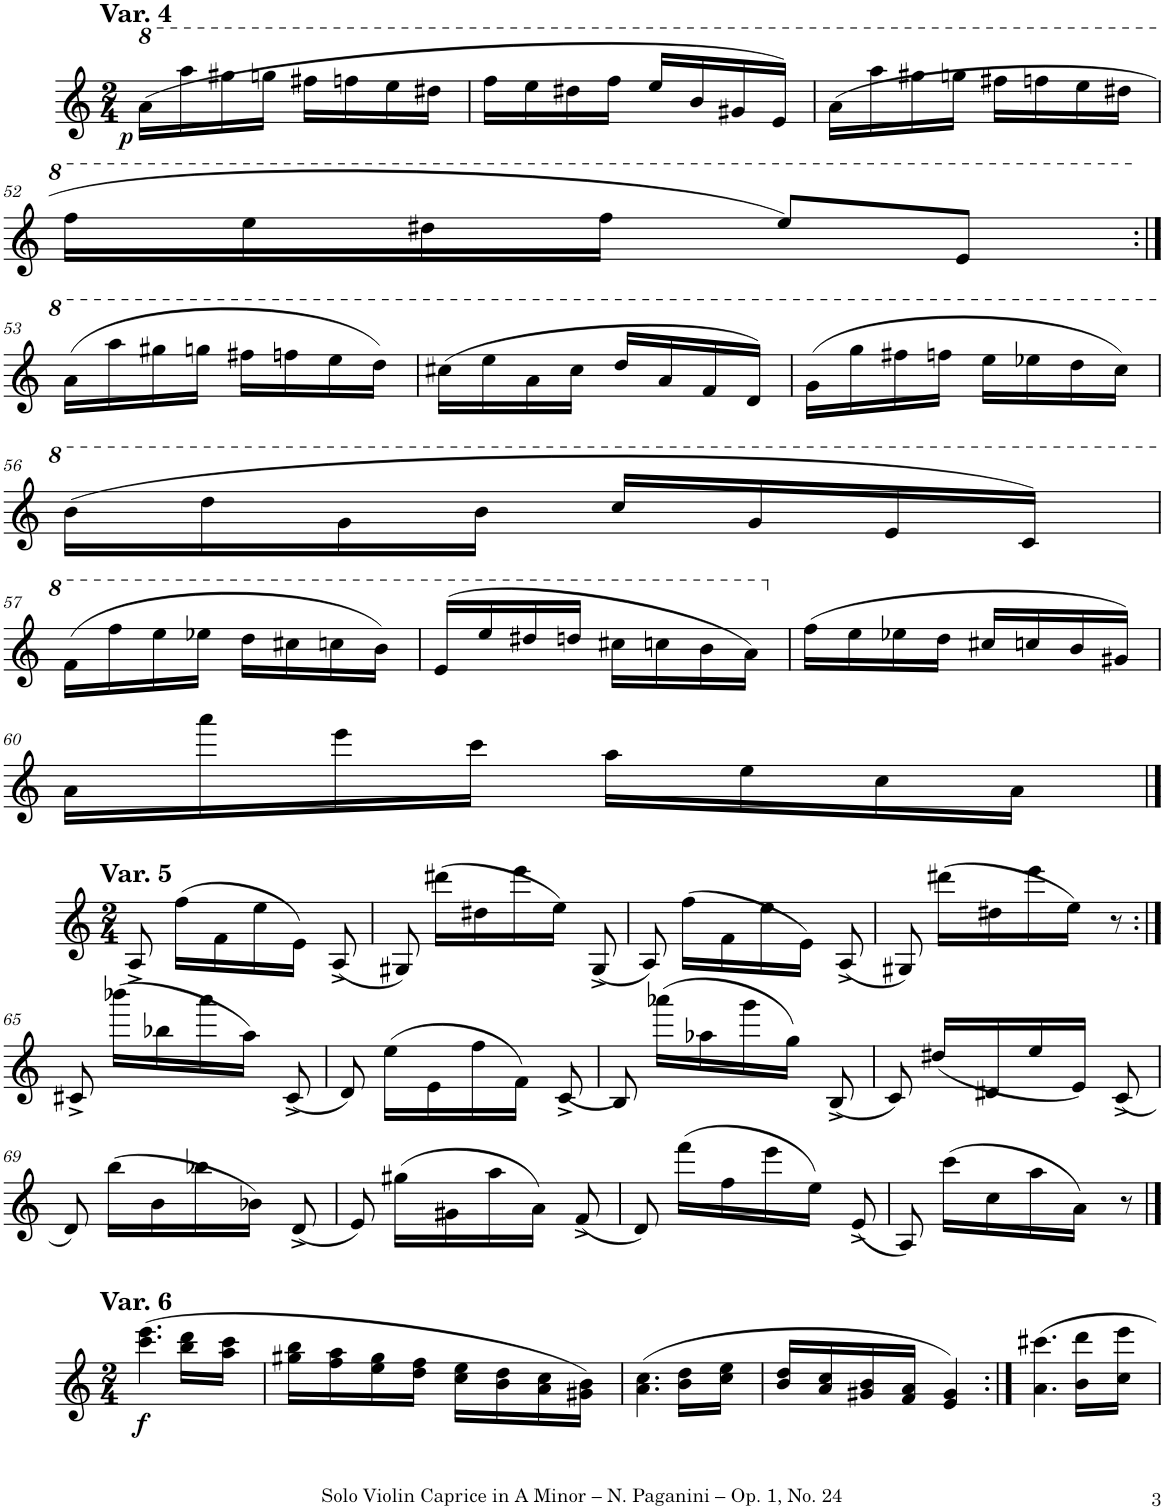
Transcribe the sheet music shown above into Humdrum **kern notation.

**kern	**dynam
*part1	*part1
*staff1	*staff1
*I"Violin	*
*I'Vln.	*
!!LO:PB:g=z
*clefG2	*
*k[]	*
*M2/4	*
*8va	*
=49	=49
!LO:TX:a:B:t=Var. 4	!
!	!LO:DY:b
(16aa\LL	p
16aaa\	.
16ggg#X\	.
16gggn\JJ	.
16fff#X\LL	.
16fffn\	.
16eee\	.
16ddd#X\JJ	.
=50	=50
16fff\LL	.
16eee\	.
16ddd#X\	.
16fff\JJ	.
16eee/LL	.
16bb/	.
16gg#X/	.
16ee/JJ)	.
=51	=51
(16aa\LL	.
16aaa\	.
16ggg#X\	.
16gggn\JJ	.
16fff#X\LL	.
16fffn\	.
16eee\	.
16ddd#X\JJ	.
!!LO:LB:g=z
=52	=52
16fff\LL	.
16eee\	.
16ddd#X\	.
16fff\JJ	.
8eee/L)	.
8ee/J	.
!!LO:LB:g=z
=53:|!	=53:|!
(16aa\LL	.
16aaa\	.
16ggg#X\	.
16gggn\JJ	.
16fff#X\LL	.
16fffn\	.
16eee\	.
16ddd\JJ)	.
=54	=54
(16ccc#X\LL	.
16eee\	.
16aa\	.
16ccc#\JJ	.
16ddd/LL	.
16aa/	.
16ff/	.
16dd/JJ)	.
=55	=55
(16gg\LL	.
16ggg\	.
16fff#X\	.
16fffn\JJ	.
16eee\LL	.
16eee-X\	.
16ddd\	.
16ccc\JJ)	.
!!LO:LB:g=z
=56	=56
(16bb\LL	.
16ddd\	.
16gg\	.
16bb\JJ	.
16ccc/LL	.
16gg/	.
16ee/	.
16cc/JJ)	.
!!LO:LB:g=z
=57	=57
(16ff\LL	.
16fff\	.
16eee\	.
16eee-X\JJ	.
16ddd\LL	.
16ccc#X\	.
16cccn\	.
16bb\JJ)	.
=58	=58
(16ee/LL	.
16eee/	.
16ddd#X/	.
16dddn/JJ	.
16ccc#X\LL	.
16cccn\	.
16bb\	.
16aa\JJ)	.
=59	=59
*X8va	*
(16ff\LL	.
16ee\	.
16ee-X\	.
16dd\JJ	.
16cc#X/LL	.
16ccn/	.
16b/	.
16g#X/JJ)	.
!!LO:LB:g=z
=60	=60
16a\LL	.
16aaa\	.
16eee\	.
16ccc\JJ	.
16aa\LL	.
16ee\	.
16cc\	.
16a\JJ	.
!!LO:LB:g=z
==61	==61
*M2/4	*
!LO:TX:a:B:t=Var. 5	!
8A^/	.
(16ff\LL	.
16f\	.
16ee\	.
16e\JJ)	.
(8A^/	.
=62	=62
8G#X/)	.
(16ddd#X\LL	.
16dd#X\	.
16eee\	.
16ee\JJ)	.
(8G#^/	.
=63	=63
8A/)	.
(16ff\LL	.
16f\	.
16ee\	.
16e\JJ)	.
(8A^/	.
=64	=64
8G#X/)	.
(16ddd#X\LL	.
16dd#X\	.
16eee\	.
16ee\JJ)	.
8r	.
!!LO:LB:g=z
=65:|!	=65:|!
8c#X^/	.
(16bbb-X\LL	.
16bb-X\	.
16aaa\	.
16aa\JJ)	.
(8c#^/	.
=66	=66
8d/)	.
(16ee\LL	.
16e\	.
16ff\	.
16f\JJ)	.
(8c^/	.
=67	=67
8B/)	.
(16aaa-X\LL	.
16aa-X\	.
16ggg\	.
16gg\JJ)	.
(8B^/	.
=68	=68
8c/)	.
(16dd#X/LL	.
16d#X/	.
16ee/	.
16e/JJ)	.
(8c^/	.
!!LO:LB:g=z
=69	=69
8d/)	.
(16bb\LL	.
16b\	.
16bb-X\	.
16b-X\JJ)	.
(8d^/	.
=70	=70
8e/)	.
(16gg#X\LL	.
16g#X\	.
16aa\	.
16a\JJ)	.
(8f^/	.
=71	=71
8d/)	.
(16fff\LL	.
16ff\	.
16eee\	.
16ee\JJ)	.
(8e^/	.
=72	=72
8A/)	.
(16ccc\LL	.
16cc\	.
16aa\	.
16a\JJ)	.
8r	.
!!LO:LB:g=z
==73	==73
*M2/4	*
!LO:TX:a:B:t=Var. 6	!
!	!LO:DY:b
(4.ccc\ 4.eee\	f
16bb\ 16ddd\LL	.
16aa\ 16ccc\JJ	.
=74	=74
16gg#X\ 16bb\LL	.
16ff\ 16aa\	.
16ee\ 16gg#\	.
16dd\ 16ff\JJ	.
16cc\ 16ee\LL	.
16b\ 16dd\	.
16a\ 16cc\	.
16g#X\ 16b\JJ)	.
=75	=75
(4.a\ 4.cc\	.
16b\ 16dd\LL	.
16cc\ 16ee\JJ	.
=76	=76
16b/ 16dd/LL	.
16a/ 16cc/	.
16g#X/ 16b/	.
16f/ 16a/JJ	.
4e/ 4g#/)	.
=77:|!	=77:|!
4.a\ 4.ccc#X\	.
16b\ 16ddd\LL	.
16cc\ 16eee\JJ	.
=	=
*-	*-
